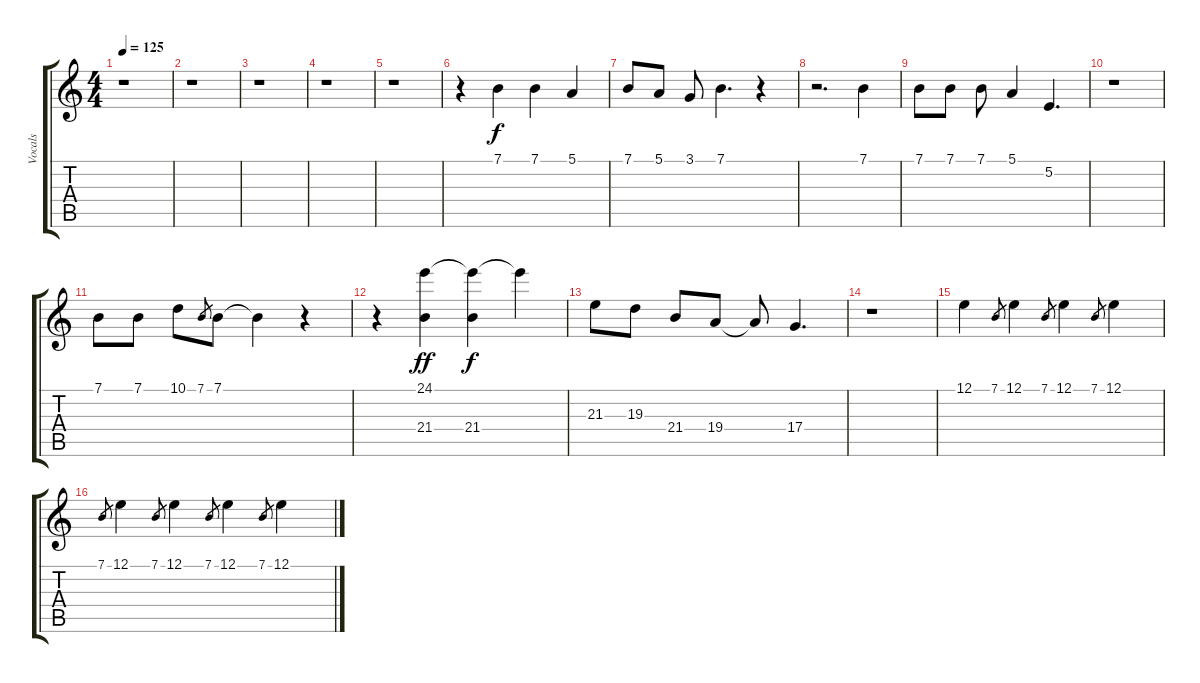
\track ("Vocals" "Vocals") {instrument lead2sawtooth}
\staff {score tabs}
\tuning (E4 B3 G3 D3 A2 E2) {hide}
\ts (4 4)
\tempo 125
\clef g2
\ks c
r.1{dy f} |
r.1 |
r.1 |
r.1 |
r.1 |
r.4 7.1.4 7.1.4 5.1.4 |
7.1.8 5.1.8 3.1.8 7.1.4{d} r.4 |
r.2{d} 7.1.4 |
7.1.8 7.1.8 7.1.8 5.1.4 5.2.4{d} |
r.1 |
7.1.8 7.1.8 10.1.8 7.1.8{gr} 7.1.8 7.1{t}.4 r.4 |
r.4 (24.1 21.4).4{dy ff} (24.1{t} 21.4).4{dy f} 24.1{t}.4 |
21.3.8 19.3.8 21.4.8 19.4.8 19.4{t}.8 17.4.4{d} |
r.1 |
12.1.4 7.1.8{gr} 12.1.4 7.1.8{gr} 12.1.4 7.1.8{gr} 12.1.4 |
7.1.8{gr} 12.1.4 7.1.8{gr} 12.1.4 7.1.8{gr} 12.1.4 7.1.8{gr} 12.1.4
